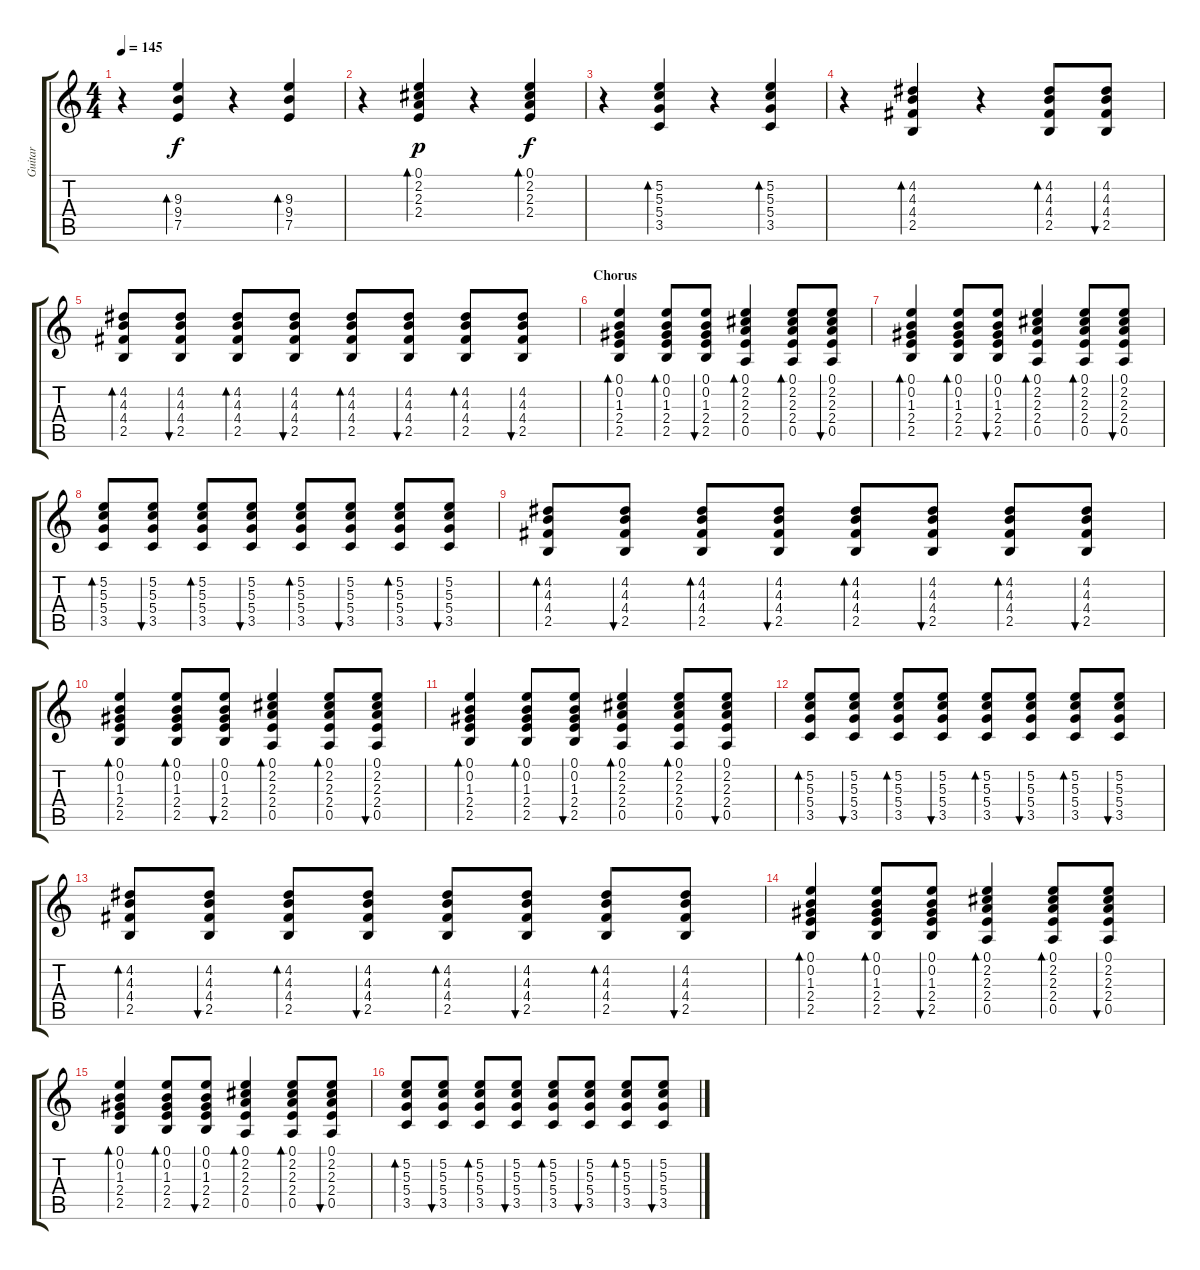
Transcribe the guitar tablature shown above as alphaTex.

\track ("Guitar" "Guitar") {instrument electricguitarclean}
\staff {score tabs}
\tuning (E4 B3 G3 D3 A2 E2) {hide}
\ts (4 4)
\tempo 145
\clef g2
\ks c
r.4{dy f} (9.3 9.4 7.5).4{bd 120} r.4 (9.3 9.4 7.5).4{bd 120} |
r.4 (0.1 2.2 2.3 2.4).4{bd 60 dy p} r.4 (0.1 2.2 2.3 2.4).4{bd 60 dy f} |
r.4 (5.2 5.3 5.4 3.5).4{bd 60} r.4 (5.2 5.3 5.4 3.5).4{bd 60} |
r.4 (4.2 4.3 4.4 2.5).4{bd 60} r.4 (4.2 4.3 4.4 2.5).8{bd 30} (4.2 4.3 4.4 2.5).8{bu 30} |
(4.2 4.3 4.4 2.5).8{bd 30} (4.2 4.3 4.4 2.5).8{bu 30} (4.2 4.3 4.4 2.5).8{bd 30} (4.2 4.3 4.4 2.5).8{bu 30} (4.2 4.3 4.4 2.5).8{bd 30} (4.2 4.3 4.4 2.5).8{bu 30} (4.2 4.3 4.4 2.5).8{bd 30} (4.2 4.3 4.4 2.5).8{bu 30} |
\section ("" "Chorus")
(0.1 0.2 1.3 2.4 2.5).4{bd 30} (0.1 0.2 1.3 2.4 2.5).8{bd 30} (0.1 0.2 1.3 2.4 2.5).8{bu 30} (0.1 2.2 2.3 2.4 0.5).4{bd 30} (0.1 2.2 2.3 2.4 0.5).8{bd 30} (0.1 2.2 2.3 2.4 0.5).8{bu 30} |
(0.1 0.2 1.3 2.4 2.5).4{bd 30} (0.1 0.2 1.3 2.4 2.5).8{bd 30} (0.1 0.2 1.3 2.4 2.5).8{bu 30} (0.1 2.2 2.3 2.4 0.5).4{bd 30} (0.1 2.2 2.3 2.4 0.5).8{bd 30} (0.1 2.2 2.3 2.4 0.5).8{bu 30} |
(5.2 5.3 5.4 3.5).8{bd 30} (5.2 5.3 5.4 3.5).8{bu 30} (5.2 5.3 5.4 3.5).8{bd 30} (5.2 5.3 5.4 3.5).8{bu 30} (5.2 5.3 5.4 3.5).8{bd 30} (5.2 5.3 5.4 3.5).8{bu 30} (5.2 5.3 5.4 3.5).8{bd 30} (5.2 5.3 5.4 3.5).8{bu 30} |
(4.2 4.3 4.4 2.5).8{bd 30} (4.2 4.3 4.4 2.5).8{bu 30} (4.2 4.3 4.4 2.5).8{bd 30} (4.2 4.3 4.4 2.5).8{bu 30} (4.2 4.3 4.4 2.5).8{bd 30} (4.2 4.3 4.4 2.5).8{bu 30} (4.2 4.3 4.4 2.5).8{bd 30} (4.2 4.3 4.4 2.5).8{bu 30} |
(0.1 0.2 1.3 2.4 2.5).4{bd 30} (0.1 0.2 1.3 2.4 2.5).8{bd 30} (0.1 0.2 1.3 2.4 2.5).8{bu 30} (0.1 2.2 2.3 2.4 0.5).4{bd 30} (0.1 2.2 2.3 2.4 0.5).8{bd 30} (0.1 2.2 2.3 2.4 0.5).8{bu 30} |
(0.1 0.2 1.3 2.4 2.5).4{bd 30} (0.1 0.2 1.3 2.4 2.5).8{bd 30} (0.1 0.2 1.3 2.4 2.5).8{bu 30} (0.1 2.2 2.3 2.4 0.5).4{bd 30} (0.1 2.2 2.3 2.4 0.5).8{bd 30} (0.1 2.2 2.3 2.4 0.5).8{bu 30} |
(5.2 5.3 5.4 3.5).8{bd 30} (5.2 5.3 5.4 3.5).8{bu 30} (5.2 5.3 5.4 3.5).8{bd 30} (5.2 5.3 5.4 3.5).8{bu 30} (5.2 5.3 5.4 3.5).8{bd 30} (5.2 5.3 5.4 3.5).8{bu 30} (5.2 5.3 5.4 3.5).8{bd 30} (5.2 5.3 5.4 3.5).8{bu 30} |
(4.2 4.3 4.4 2.5).8{bd 30} (4.2 4.3 4.4 2.5).8{bu 30} (4.2 4.3 4.4 2.5).8{bd 30} (4.2 4.3 4.4 2.5).8{bu 30} (4.2 4.3 4.4 2.5).8{bd 30} (4.2 4.3 4.4 2.5).8{bu 30} (4.2 4.3 4.4 2.5).8{bd 30} (4.2 4.3 4.4 2.5).8{bu 30} |
(0.1 0.2 1.3 2.4 2.5).4{bd 30} (0.1 0.2 1.3 2.4 2.5).8{bd 30} (0.1 0.2 1.3 2.4 2.5).8{bu 30} (0.1 2.2 2.3 2.4 0.5).4{bd 30} (0.1 2.2 2.3 2.4 0.5).8{bd 30} (0.1 2.2 2.3 2.4 0.5).8{bu 30} |
(0.1 0.2 1.3 2.4 2.5).4{bd 30} (0.1 0.2 1.3 2.4 2.5).8{bd 30} (0.1 0.2 1.3 2.4 2.5).8{bu 30} (0.1 2.2 2.3 2.4 0.5).4{bd 30} (0.1 2.2 2.3 2.4 0.5).8{bd 30} (0.1 2.2 2.3 2.4 0.5).8{bu 30} |
(5.2 5.3 5.4 3.5).8{bd 30} (5.2 5.3 5.4 3.5).8{bu 30} (5.2 5.3 5.4 3.5).8{bd 30} (5.2 5.3 5.4 3.5).8{bu 30} (5.2 5.3 5.4 3.5).8{bd 30} (5.2 5.3 5.4 3.5).8{bu 30} (5.2 5.3 5.4 3.5).8{bd 30} (5.2 5.3 5.4 3.5).8{bu 30}
